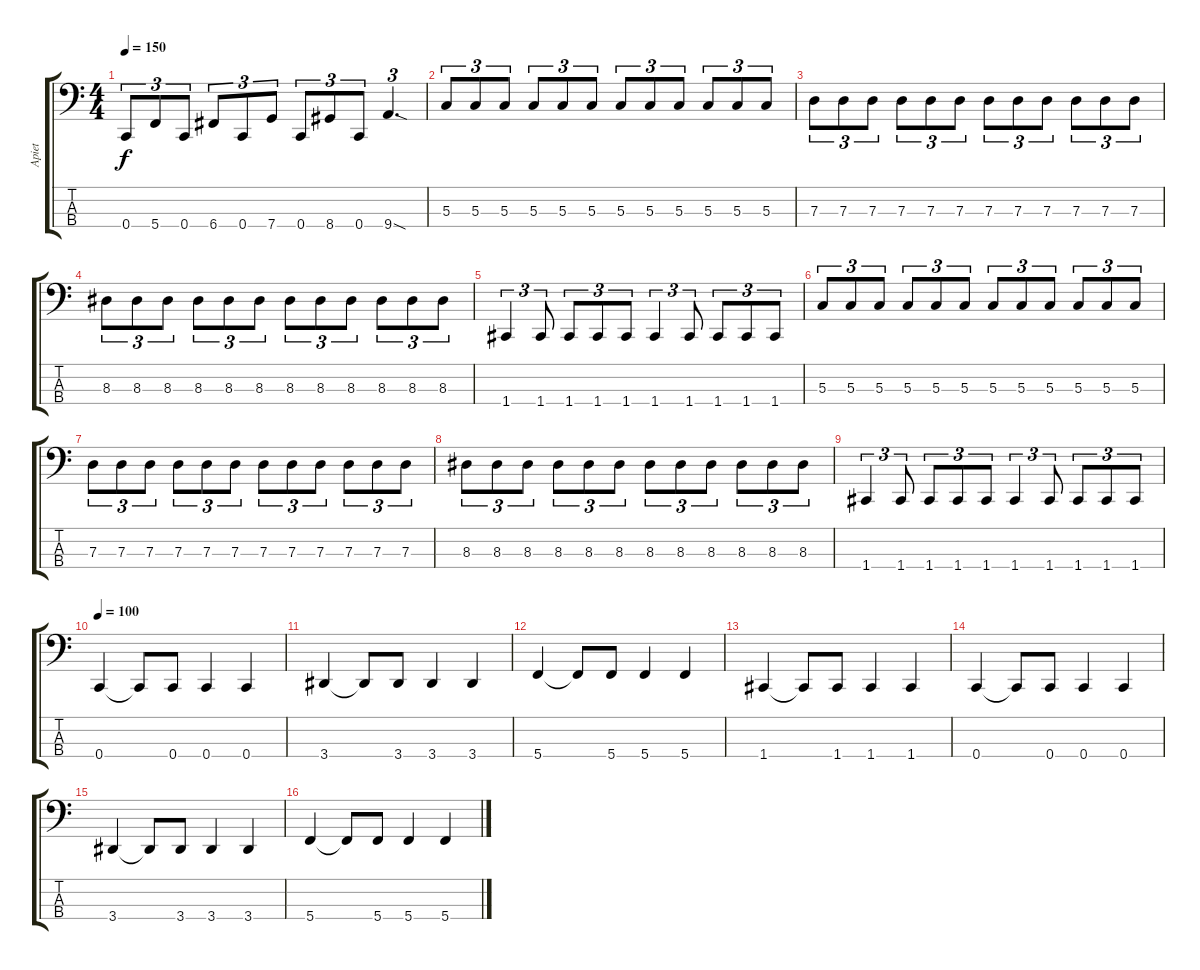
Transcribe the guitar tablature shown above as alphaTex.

\track ("Apiet" "Apiet") {instrument electricbasspick}
\staff {score tabs}
\tuning (F2 C2 G1 C1) {hide}
\ts (4 4)
\tempo 150
\clef f4
\ks c
0.4.8{tu (3 2) dy f} 5.4.8{tu (3 2)} 0.4.8{tu (3 2)} 6.4.8{tu (3 2)} 0.4.8{tu (3 2)} 7.4.8{tu (3 2)} 0.4.8{tu (3 2)} 8.4.8{tu (3 2)} 0.4.8{tu (3 2)} 9.4{sod}.4{d tu (3 2)} |
5.3.8{tu (3 2)} 5.3.8{tu (3 2)} 5.3.8{tu (3 2)} 5.3.8{tu (3 2)} 5.3.8{tu (3 2)} 5.3.8{tu (3 2)} 5.3.8{tu (3 2)} 5.3.8{tu (3 2)} 5.3.8{tu (3 2)} 5.3.8{tu (3 2)} 5.3.8{tu (3 2)} 5.3.8{tu (3 2)} |
7.3.8{tu (3 2)} 7.3.8{tu (3 2)} 7.3.8{tu (3 2)} 7.3.8{tu (3 2)} 7.3.8{tu (3 2)} 7.3.8{tu (3 2)} 7.3.8{tu (3 2)} 7.3.8{tu (3 2)} 7.3.8{tu (3 2)} 7.3.8{tu (3 2)} 7.3.8{tu (3 2)} 7.3.8{tu (3 2)} |
8.3.8{tu (3 2)} 8.3.8{tu (3 2)} 8.3.8{tu (3 2)} 8.3.8{tu (3 2)} 8.3.8{tu (3 2)} 8.3.8{tu (3 2)} 8.3.8{tu (3 2)} 8.3.8{tu (3 2)} 8.3.8{tu (3 2)} 8.3.8{tu (3 2)} 8.3.8{tu (3 2)} 8.3.8{tu (3 2)} |
1.4.4{tu (3 2)} 1.4.8{tu (3 2)} 1.4.8{tu (3 2)} 1.4.8{tu (3 2)} 1.4.8{tu (3 2)} 1.4.4{tu (3 2)} 1.4.8{tu (3 2)} 1.4.8{tu (3 2)} 1.4.8{tu (3 2)} 1.4.8{tu (3 2)} |
5.3.8{tu (3 2)} 5.3.8{tu (3 2)} 5.3.8{tu (3 2)} 5.3.8{tu (3 2)} 5.3.8{tu (3 2)} 5.3.8{tu (3 2)} 5.3.8{tu (3 2)} 5.3.8{tu (3 2)} 5.3.8{tu (3 2)} 5.3.8{tu (3 2)} 5.3.8{tu (3 2)} 5.3.8{tu (3 2)} |
7.3.8{tu (3 2)} 7.3.8{tu (3 2)} 7.3.8{tu (3 2)} 7.3.8{tu (3 2)} 7.3.8{tu (3 2)} 7.3.8{tu (3 2)} 7.3.8{tu (3 2)} 7.3.8{tu (3 2)} 7.3.8{tu (3 2)} 7.3.8{tu (3 2)} 7.3.8{tu (3 2)} 7.3.8{tu (3 2)} |
8.3.8{tu (3 2)} 8.3.8{tu (3 2)} 8.3.8{tu (3 2)} 8.3.8{tu (3 2)} 8.3.8{tu (3 2)} 8.3.8{tu (3 2)} 8.3.8{tu (3 2)} 8.3.8{tu (3 2)} 8.3.8{tu (3 2)} 8.3.8{tu (3 2)} 8.3.8{tu (3 2)} 8.3.8{tu (3 2)} |
1.4.4{tu (3 2)} 1.4.8{tu (3 2)} 1.4.8{tu (3 2)} 1.4.8{tu (3 2)} 1.4.8{tu (3 2)} 1.4.4{tu (3 2)} 1.4.8{tu (3 2)} 1.4.8{tu (3 2)} 1.4.8{tu (3 2)} 1.4.8{tu (3 2)} |
\tempo 100
0.4.4 0.4{t}.8 0.4.8 0.4.4 0.4.4 |
3.4.4 3.4{t}.8 3.4.8 3.4.4 3.4.4 |
5.4.4 5.4{t}.8 5.4.8 5.4.4 5.4.4 |
1.4.4 1.4{t}.8 1.4.8 1.4.4 1.4.4 |
0.4.4 0.4{t}.8 0.4.8 0.4.4 0.4.4 |
3.4.4 3.4{t}.8 3.4.8 3.4.4 3.4.4 |
5.4.4 5.4{t}.8 5.4.8 5.4.4 5.4.4
